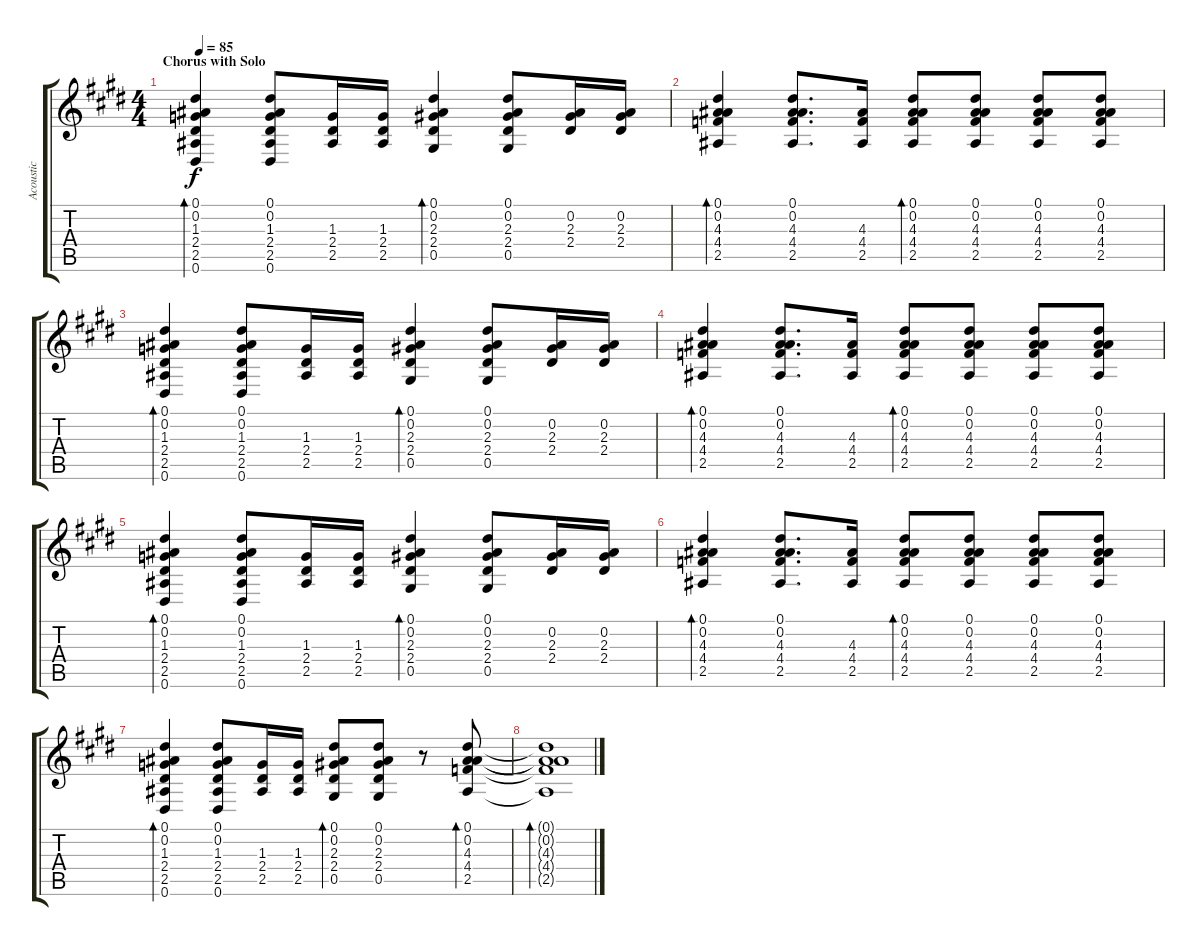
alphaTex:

\track ("Acoustic" "Acoustic") {instrument acousticguitarsteel}
\staff {score tabs}
\tuning (Eb4 Bb3 Gb3 Db3 Ab2 Eb2) {hide}
\ts (4 4)
\section ("" "Chorus with Solo")
\tempo 85
\clef g2
\ks e
(0.1 0.2 1.3 2.4 2.5 0.6).4{bd 60 dy f} (0.1 0.2 1.3 2.4 2.5 0.6).8 (1.3 2.4 2.5).16 (1.3 2.4 2.5).16 (0.1 0.2 2.3 2.4 0.5).4{bd 60} (0.1 0.2 2.3 2.4 0.5).8 (0.2 2.3 2.4).16 (0.2 2.3 2.4).16 |
(0.1 0.2 4.3 4.4 2.5).4{bd 60} (0.1 0.2 4.3 4.4 2.5).8{d} (4.3 4.4 2.5).16 (0.1 0.2 4.3 4.4 2.5).8{bd 60} (0.1 0.2 4.3 4.4 2.5).8 (0.1 0.2 4.3 4.4 2.5).8 (0.1 0.2 4.3 4.4 2.5).8 |
(0.1 0.2 1.3 2.4 2.5 0.6).4{bd 60} (0.1 0.2 1.3 2.4 2.5 0.6).8 (1.3 2.4 2.5).16 (1.3 2.4 2.5).16 (0.1 0.2 2.3 2.4 0.5).4{bd 60} (0.1 0.2 2.3 2.4 0.5).8 (0.2 2.3 2.4).16 (0.2 2.3 2.4).16 |
(0.1 0.2 4.3 4.4 2.5).4{bd 60} (0.1 0.2 4.3 4.4 2.5).8{d} (4.3 4.4 2.5).16 (0.1 0.2 4.3 4.4 2.5).8{bd 60} (0.1 0.2 4.3 4.4 2.5).8 (0.1 0.2 4.3 4.4 2.5).8 (0.1 0.2 4.3 4.4 2.5).8 |
(0.1 0.2 1.3 2.4 2.5 0.6).4{bd 60} (0.1 0.2 1.3 2.4 2.5 0.6).8 (1.3 2.4 2.5).16 (1.3 2.4 2.5).16 (0.1 0.2 2.3 2.4 0.5).4{bd 60} (0.1 0.2 2.3 2.4 0.5).8 (0.2 2.3 2.4).16 (0.2 2.3 2.4).16 |
(0.1 0.2 4.3 4.4 2.5).4{bd 60} (0.1 0.2 4.3 4.4 2.5).8{d} (4.3 4.4 2.5).16 (0.1 0.2 4.3 4.4 2.5).8{bd 60} (0.1 0.2 4.3 4.4 2.5).8 (0.1 0.2 4.3 4.4 2.5).8 (0.1 0.2 4.3 4.4 2.5).8 |
(0.1 0.2 1.3 2.4 2.5 0.6).4{bd 60} (0.1 0.2 1.3 2.4 2.5 0.6).8 (1.3 2.4 2.5).16 (1.3 2.4 2.5).16 (0.1 0.2 2.3 2.4 0.5).8{bd 60} (0.1 0.2 2.3 2.4 0.5).8 r.8 (0.1 0.2 4.3 4.4 2.5).8{bd 60} |
(0.1{t} 0.2{t} 4.3{t} 4.4{t} 2.5{t}).1{bd 120}
